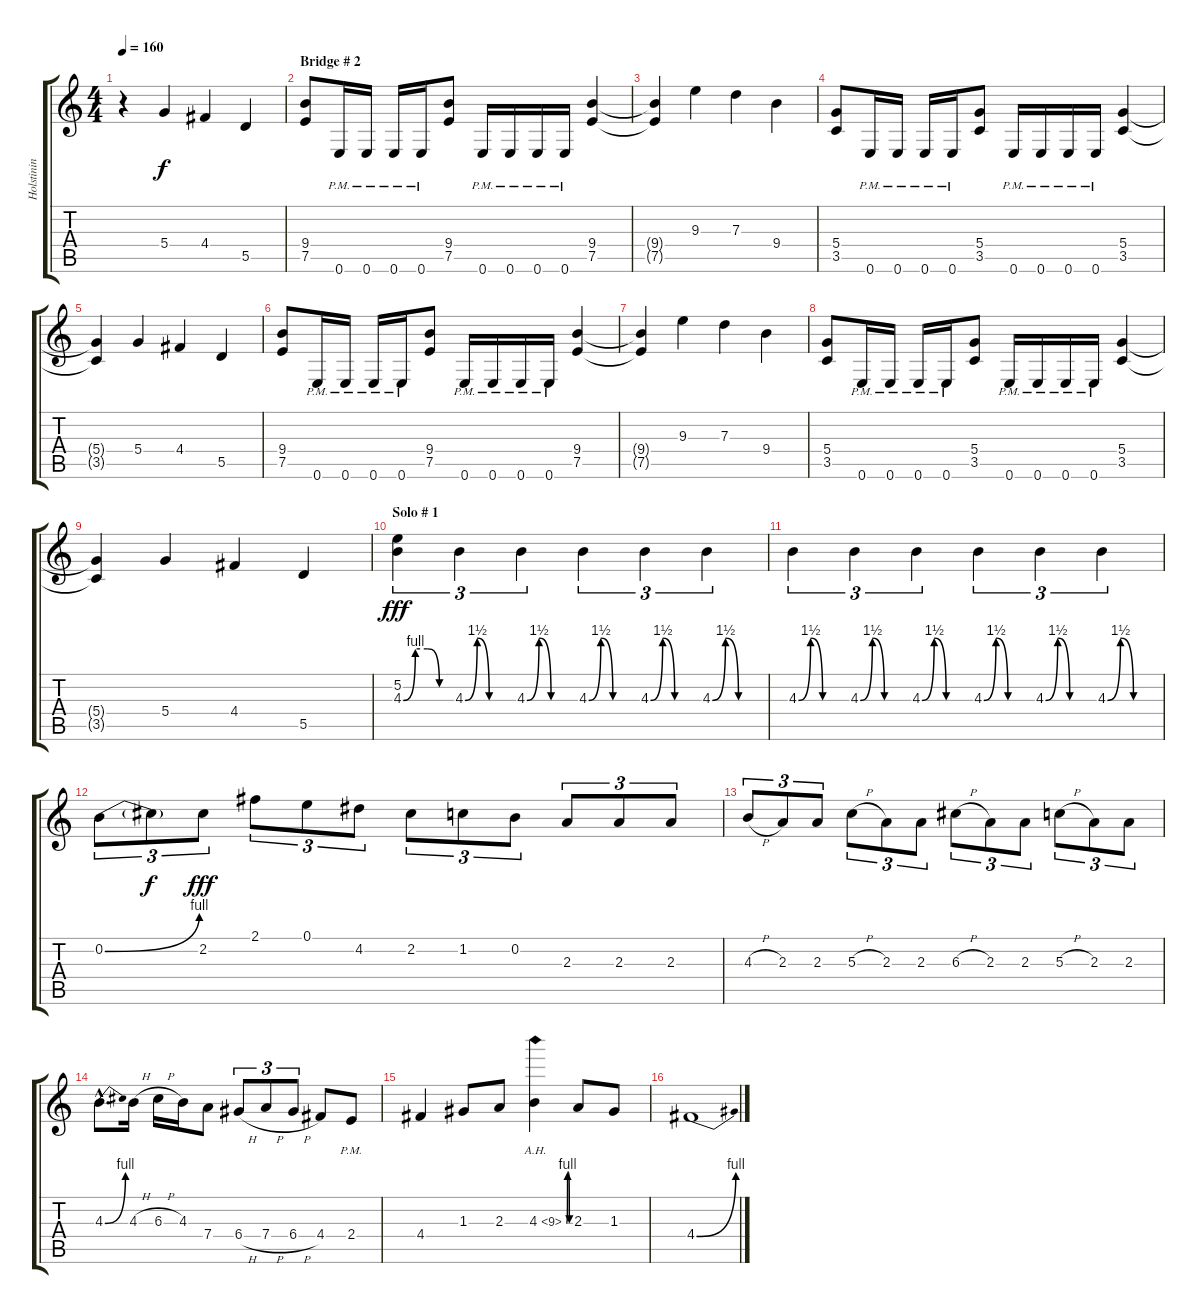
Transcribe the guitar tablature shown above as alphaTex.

\track ("Holstinin" "Holstinin") {instrument distortionguitar}
\staff {score tabs}
\tuning (E4 B3 G3 D3 A2 E2) {hide}
\ts (4 4)
\tempo 160
\clef g2
\ks c
r.4{dy f} 5.4.4 4.4.4 5.5.4 |
\section ("" "Bridge # 2")
(9.4 7.5).8 0.6{pm}.16 0.6{pm}.16 0.6{pm}.16 0.6{pm}.16 (9.4 7.5).8 0.6{pm}.16 0.6{pm}.16 0.6{pm}.16 0.6{pm}.16 (9.4 7.5).4 |
(9.4{t} 7.5{t}).4 9.3.4 7.3.4 9.4.4 |
(5.4 3.5).8 0.6{pm}.16 0.6{pm}.16 0.6{pm}.16 0.6{pm}.16 (5.4 3.5).8 0.6{pm}.16 0.6{pm}.16 0.6{pm}.16 0.6{pm}.16 (5.4 3.5).4 |
(5.4{t} 3.5{t}).4 5.4.4 4.4.4 5.5.4 |
(9.4 7.5).8 0.6{pm}.16 0.6{pm}.16 0.6{pm}.16 0.6{pm}.16 (9.4 7.5).8 0.6{pm}.16 0.6{pm}.16 0.6{pm}.16 0.6{pm}.16 (9.4 7.5).4 |
(9.4{t} 7.5{t}).4 9.3.4 7.3.4 9.4.4 |
(5.4 3.5).8 0.6{pm}.16 0.6{pm}.16 0.6{pm}.16 0.6{pm}.16 (5.4 3.5).8 0.6{pm}.16 0.6{pm}.16 0.6{pm}.16 0.6{pm}.16 (5.4 3.5).4 |
(5.4{t} 3.5{t}).4 5.4.4 4.4.4 5.5.4 |
\section ("" "Solo # 1")
(5.2 4.3{be (custom 0 0 15 4 30 4 45 0 60 0)}).4{tu (3 2) dy fff volume 15 balance 6} 4.3{be (custom 0 0 15 6 30 0 45 0 60 0)}.4{tu (3 2)} 4.3{be (custom 0 0 15 6 30 0 45 0 60 0)}.4{tu (3 2)} 4.3{be (custom 0 0 15 6 30 0 45 0 60 0)}.4{tu (3 2)} 4.3{be (custom 0 0 15 6 30 0 45 0 60 0)}.4{tu (3 2)} 4.3{be (custom 0 0 15 6 30 0 45 0 60 0)}.4{tu (3 2)} |
4.3{be (custom 0 0 15 6 30 0 45 0 60 0)}.4{tu (3 2)} 4.3{be (custom 0 0 15 6 30 0 45 0 60 0)}.4{tu (3 2)} 4.3{be (custom 0 0 15 6 30 0 45 0 60 0)}.4{tu (3 2)} 4.3{be (custom 0 0 15 6 30 0 45 0 60 0)}.4{tu (3 2)} 4.3{be (custom 0 0 15 6 30 0 45 0 60 0)}.4{tu (3 2)} 4.3{be (custom 0 0 15 6 30 0 45 0 60 0)}.4{tu (3 2)} |
0.2{be (bend 0 0 60 4)}.8{tu (3 2)} 0.2{t}.8{tu (3 2) dy f} 2.2.8{tu (3 2) dy fff} 2.1.8{tu (3 2)} 0.1.8{tu (3 2)} 4.2.8{tu (3 2)} 2.2.8{tu (3 2)} 1.2.8{tu (3 2)} 0.2.8{tu (3 2)} 2.3.8{tu (3 2)} 2.3.8{tu (3 2)} 2.3.8{tu (3 2)} |
4.3{h}.8{tu (3 2)} 2.3.8{tu (3 2)} 2.3.8{tu (3 2)} 5.3{h}.8{tu (3 2)} 2.3.8{tu (3 2)} 2.3.8{tu (3 2)} 6.3{h}.8{tu (3 2)} 2.3.8{tu (3 2)} 2.3.8{tu (3 2)} 5.3{h}.8{tu (3 2)} 2.3.8{tu (3 2)} 2.3.8{tu (3 2)} |
4.3{be (bend 0 0 60 4) hac}.8{d} 4.3{h}.16 6.3{h}.16 4.3.16 7.4.8 6.4{h}.8{tu (3 2)} 7.4{h}.8{tu (3 2)} 6.4{h}.8{tu (3 2)} 4.4.8 2.4{pm}.8 |
4.4.4 1.3.8 2.3.8 4.3{be (custom 0 0 15 4 30 4 45 0 60 0) ah 5}.4 2.3.8 1.3.8 |
4.4{be (bend 0 0 60 4)}.1
